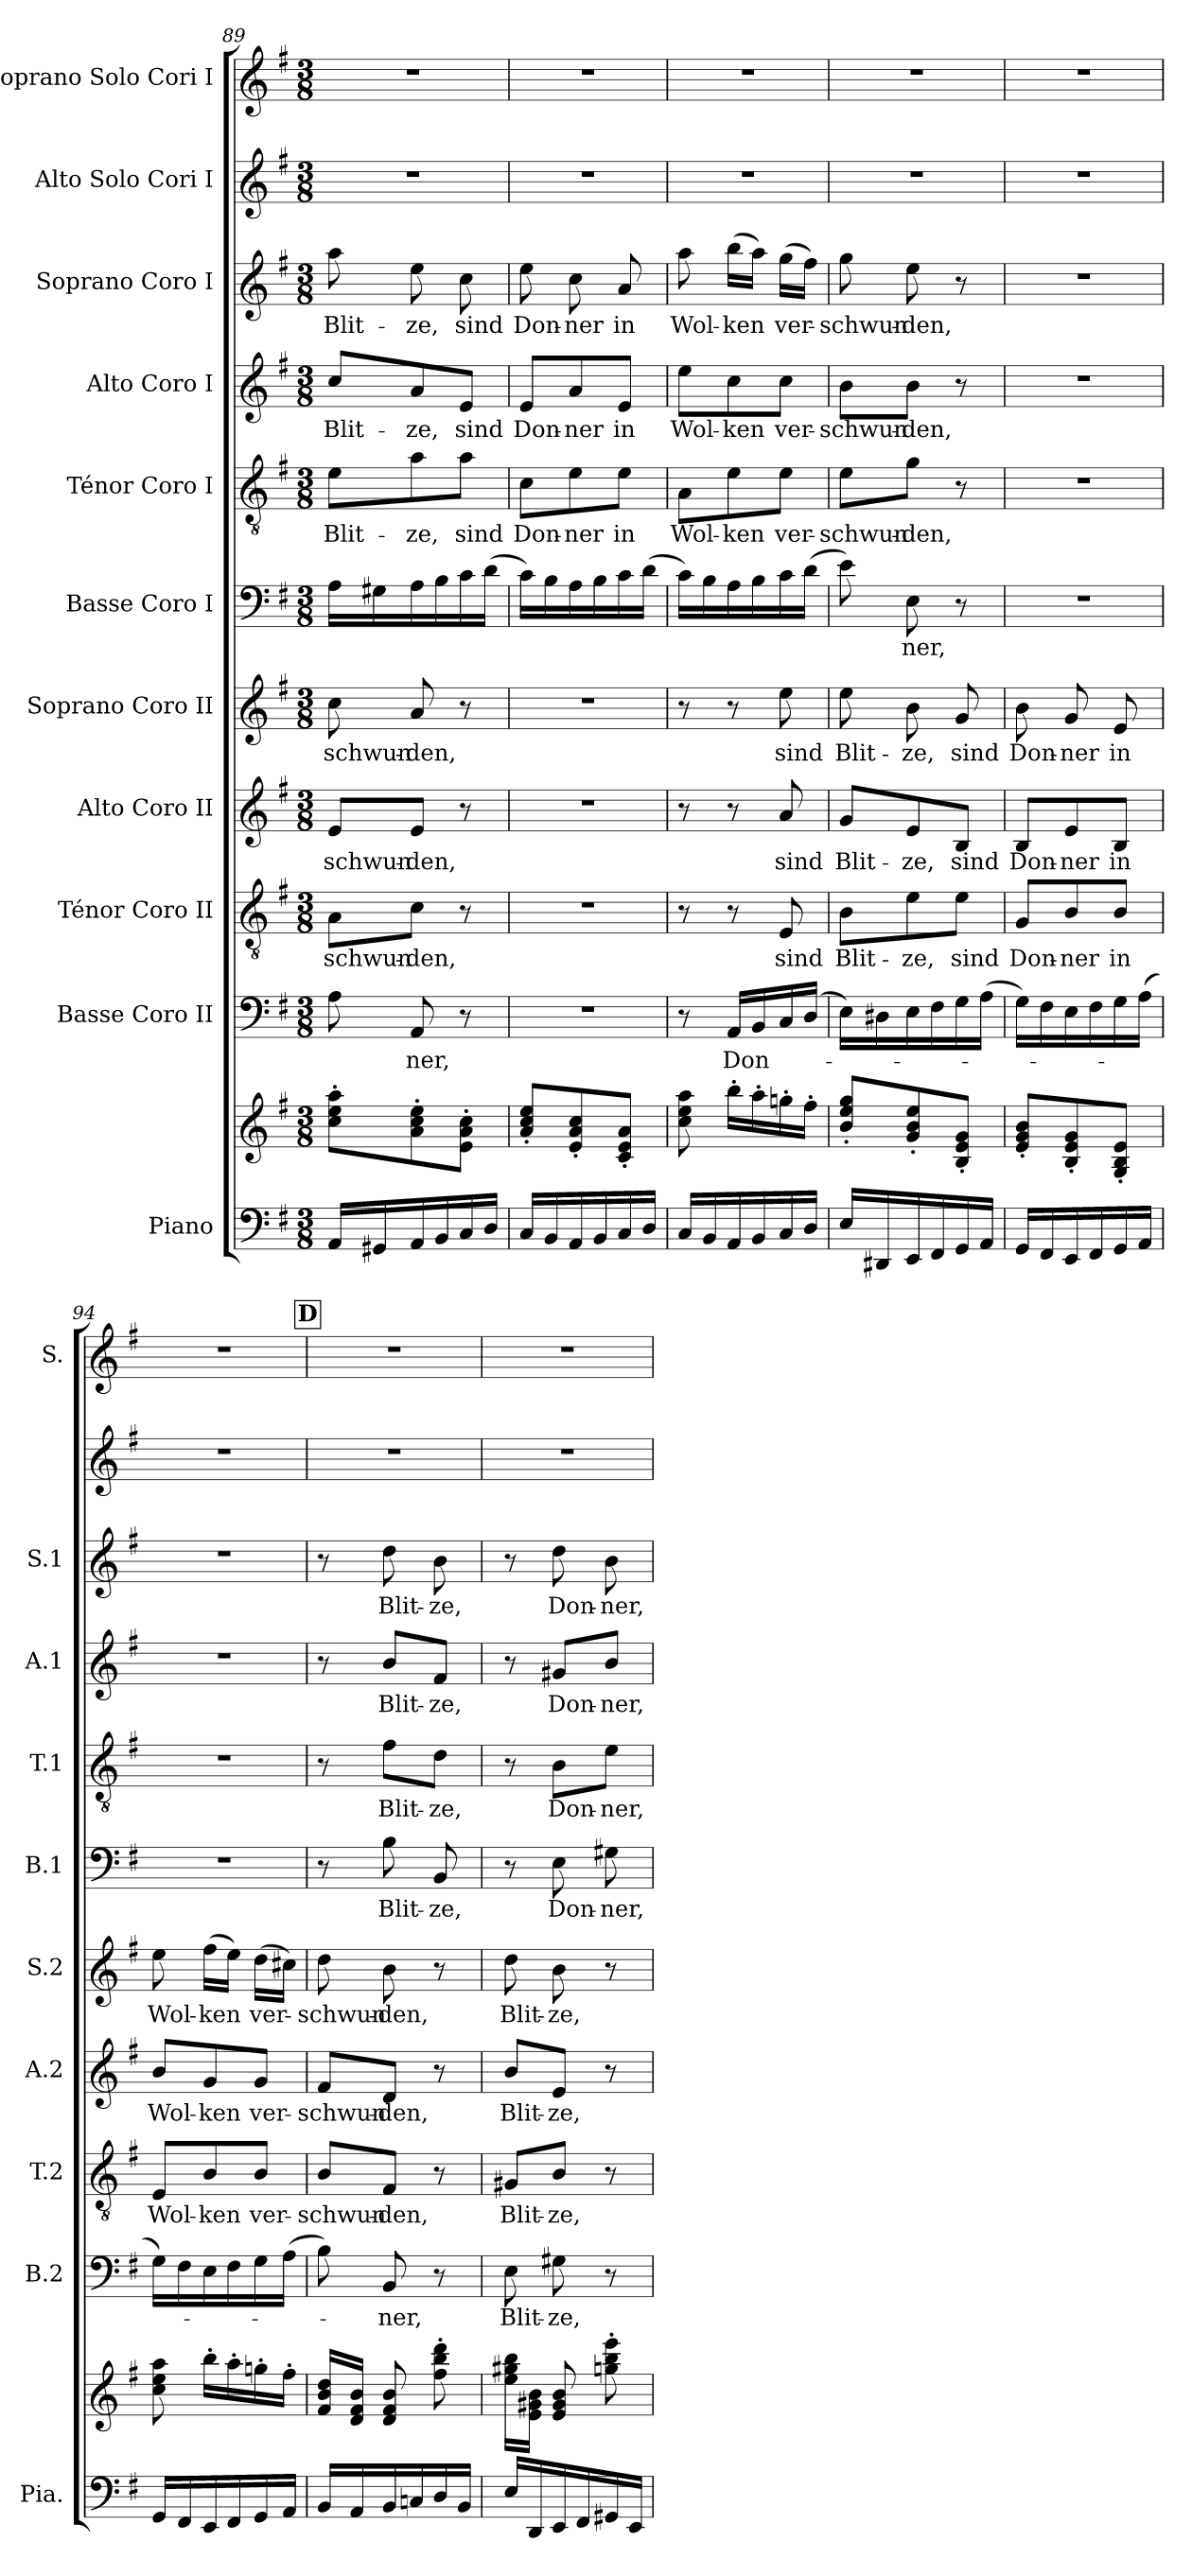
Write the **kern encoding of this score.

**kern	**kern	**kern	**text	**kern	**text	**kern	**text	**kern	**text	**kern	**text	**kern	**text	**kern	**text	**kern	**text	**kern	**kern
*part11	*part11	*part10	*part10	*part9	*part9	*part8	*part8	*part7	*part7	*part6	*part6	*part5	*part5	*part4	*part4	*part3	*part3	*part2	*part1
*staff12	*staff11	*staff10	*staff10	*staff9	*staff9	*staff8	*staff8	*staff7	*staff7	*staff6	*staff6	*staff5	*staff5	*staff4	*staff4	*staff3	*staff3	*staff2	*staff1
*I"Piano	*	*I"Basse Coro II	*	*I"Ténor Coro II	*	*I"Alto Coro II	*	*I"Soprano Coro II	*	*I"Basse Coro I	*	*I"Ténor Coro I	*	*I"Alto Coro I	*	*I"Soprano Coro I	*	*I"Alto Solo Cori I	*I"Soprano Solo Cori I
*I'Pia.	*	*I'B.2	*	*I'T.2	*	*I'A.2	*	*I'S.2	*	*I'B.1	*	*I'T.1	*	*I'A.1	*	*I'S.1	*	*	*I'S.
*clefF4	*clefG2	*clefF4	*	*clefGv2	*	*clefG2	*	*clefG2	*	*clefF4	*	*clefGv2	*	*clefG2	*	*clefG2	*	*clefG2	*clefG2
*k[f#]	*k[f#]	*k[f#]	*	*k[f#]	*	*k[f#]	*	*k[f#]	*	*k[f#]	*	*k[f#]	*	*k[f#]	*	*k[f#]	*	*k[f#]	*k[f#]
*M3/8	*M3/8	*M3/8	*	*M3/8	*	*M3/8	*	*M3/8	*	*M3/8	*	*M3/8	*	*M3/8	*	*M3/8	*	*M3/8	*M3/8
=89	=89	=89	=89	=89	=89	=89	=89	=89	=89	=89	=89	=89	=89	=89	=89	=89	=89	=89	=89
!	!	!	!	!	!LO:LY:b	!	!LO:LY:b	!	!LO:LY:b	!	!	!	!LO:LY:b	!	!LO:LY:b	!	!LO:LY:b	!	!
16AA/LL	8cc\' 8ee\' 8aa\'L	8A!\	.	8A!\L	-schwun-	8e!/L	-schwun-	8cc!\	-schwun-	16A!\LL	.	8e!\L	Blit-	8cc!/L	Blit-	8aa!\	Blit-	4.r	4.r
16GG#X/	.	.	.	.	.	.	.	.	.	16G#X!\	.	.	.	.	.	.	.	.	.
!	!	!	!LO:LY:b	!	!LO:LY:b	!	!LO:LY:b	!	!LO:LY:b	!	!	!	!LO:LY:b	!	!LO:LY:b	!	!LO:LY:b	!	!
16AA/	8a\' 8cc\' 8ee\'	8AA!/	-ner,	8c!\J	-den,	8e!/J	-den,	8a!/	-den,	16A!\	.	8a!\	-ze,	8a!/	-ze,	8ee!\	-ze,	.	.
16BB/	.	.	.	.	.	.	.	.	.	16B!\	.	.	.	.	.	.	.	.	.
!	!	!	!	!	!	!	!	!	!	!	!	!	!LO:LY:b	!	!LO:LY:b	!	!LO:LY:b	!	!
16C/	8e\' 8a\' 8cc\'J	8r	.	8r	.	8r	.	8r	.	16c!\	.	8a!\J	sind	8e!/J	sind	8cc!\	sind	.	.
16D/JJ	.	.	.	.	.	.	.	.	.	(16d!\JJ	.	.	.	.	.	.	.	.	.
=90	=90	=90	=90	=90	=90	=90	=90	=90	=90	=90	=90	=90	=90	=90	=90	=90	=90	=90	=90
!	!	!	!	!	!	!	!	!	!	!	!	!	!LO:LY:b	!	!LO:LY:b	!	!LO:LY:b	!	!
16C/LL	8a/' 8cc/' 8ee/'L	4.r	.	4.r	.	4.r	.	4.r	.	16c!\LL)	.	8c!\L	Don-	8e!/L	Don-	8ee!\	Don-	4.r	4.r
16BB/	.	.	.	.	.	.	.	.	.	16B!\	.	.	.	.	.	.	.	.	.
!	!	!	!	!	!	!	!	!	!	!	!	!	!LO:LY:b	!	!LO:LY:b	!	!LO:LY:b	!	!
16AA/	8e/' 8a/' 8cc/'	.	.	.	.	.	.	.	.	16A!\	.	8e!\	-ner	8a!/	-ner	8cc!\	-ner	.	.
16BB/	.	.	.	.	.	.	.	.	.	16B!\	.	.	.	.	.	.	.	.	.
!	!	!	!	!	!	!	!	!	!	!	!	!	!LO:LY:b	!	!LO:LY:b	!	!LO:LY:b	!	!
16C/	8c/' 8e/' 8a/'J	.	.	.	.	.	.	.	.	16c!\	.	8e!\J	in	8e!/J	in	8a!/	in	.	.
16D/JJ	.	.	.	.	.	.	.	.	.	(16d!\JJ	.	.	.	.	.	.	.	.	.
!!LO:PB:g=z
=91	=91	=91	=91	=91	=91	=91	=91	=91	=91	=91	=91	=91	=91	=91	=91	=91	=91	=91	=91
!	!	!	!	!	!	!	!	!	!	!	!	!	!LO:LY:b	!	!LO:LY:b	!	!LO:LY:b	!	!
16C/LL	8cc\ 8ee\ 8aa\	8r	.	8r	.	8r	.	8r	.	16c!\LL)	.	8A!\L	Wol-	8ee!\L	Wol-	8aa!\	Wol-	4.r	4.r
16BB/	.	.	.	.	.	.	.	.	.	16B!\	.	.	.	.	.	.	.	.	.
!	!	!	!LO:LY:b	!	!	!	!	!	!	!	!	!	!LO:LY:b	!	!LO:LY:b	!	!LO:LY:b	!	!
16AA/	16bb'\LL	16AA!/LL	Don-	8r	.	8r	.	8r	.	16A!\	.	8e!\	-ken	8cc!\	-ken	(16bb!\LL	-ken	.	.
16BB/	16aa'\	16BB!/	.	.	.	.	.	.	.	16B!\	.	.	.	.	.	16aa!\JJ)	.	.	.
!	!	!	!	!	!LO:LY:b	!	!LO:LY:b	!	!LO:LY:b	!	!	!	!LO:LY:b	!	!LO:LY:b	!	!LO:LY:b	!	!
16C/	16ggn'\	16C!/	.	8E!/	sind	8a!/	sind	8ee!\	sind	16c!\	.	8e!\J	ver-	8cc!\J	ver-	(16gg!\LL	ver-	.	.
16D/JJ	16ff#'\JJ	(16D!/JJ	.	.	.	.	.	.	.	(16d!\JJ	.	.	.	.	.	16ff#!\JJ)	.	.	.
=92	=92	=92	=92	=92	=92	=92	=92	=92	=92	=92	=92	=92	=92	=92	=92	=92	=92	=92	=92
!	!	!	!	!	!LO:LY:b	!	!LO:LY:b	!	!LO:LY:b	!	!	!	!LO:LY:b	!	!LO:LY:b	!	!LO:LY:b	!	!
16E/LL	8b/' 8ee/' 8gg/'L	16E!\LL)	.	8B!\L	Blit-	8g!/L	Blit-	8ee!\	Blit-	8e!\)	.	8e!\L	-schwun-	8b!\L	-schwun-	8gg!\	-schwun-	4.r	4.r
16DD#X/	.	16D#X!\	.	.	.	.	.	.	.	.	.	.	.	.	.	.	.	.	.
!	!	!	!	!	!LO:LY:b	!	!LO:LY:b	!	!LO:LY:b	!	!LO:LY:b	!	!LO:LY:b	!	!LO:LY:b	!	!LO:LY:b	!	!
16EE/	8g/' 8b/' 8ee/'	16E!\	.	8e!\	-ze,	8e!/	-ze,	8b!\	-ze,	8E!\	-ner,	8g!\J	-den,	8b!\J	-den,	8ee!\	-den,	.	.
16FF#/	.	16F#!\	.	.	.	.	.	.	.	.	.	.	.	.	.	.	.	.	.
!	!	!	!	!	!LO:LY:b	!	!LO:LY:b	!	!LO:LY:b	!	!	!	!	!	!	!	!	!	!
16GG/	8B/' 8e/' 8g/'J	16G!\	.	8e!\J	sind	8B!/J	sind	8g!/	sind	8r	.	8r	.	8r	.	8r	.	.	.
16AA/JJ	.	(16A!\JJ	.	.	.	.	.	.	.	.	.	.	.	.	.	.	.	.	.
!!LO:PB:g=z
=93	=93	=93	=93	=93	=93	=93	=93	=93	=93	=93	=93	=93	=93	=93	=93	=93	=93	=93	=93
!	!	!	!	!	!LO:LY:b	!	!LO:LY:b	!	!LO:LY:b	!	!	!	!	!	!	!	!	!	!
16GG/LL	8e/' 8g/' 8b/'L	16G!\LL)	.	8G!/L	Don-	8B!/L	Don-	8b!\	Don-	4.r	.	4.r	.	4.r	.	4.r	.	4.r	4.r
16FF#/	.	16F#!\	.	.	.	.	.	.	.	.	.	.	.	.	.	.	.	.	.
!	!	!	!	!	!LO:LY:b	!	!LO:LY:b	!	!LO:LY:b	!	!	!	!	!	!	!	!	!	!
16EE/	8B/' 8e/' 8g/'	16E!\	.	8B!/	-ner	8e!/	-ner	8g!/	-ner	.	.	.	.	.	.	.	.	.	.
16FF#/	.	16F#!\	.	.	.	.	.	.	.	.	.	.	.	.	.	.	.	.	.
!	!	!	!	!	!LO:LY:b	!	!LO:LY:b	!	!LO:LY:b	!	!	!	!	!	!	!	!	!	!
16GG/	8G/' 8B/' 8e/'J	16G!\	.	8B!/J	in	8B!/J	in	8e!/	in	.	.	.	.	.	.	.	.	.	.
16AA/JJ	.	(16A!\JJ	.	.	.	.	.	.	.	.	.	.	.	.	.	.	.	.	.
=94	=94	=94	=94	=94	=94	=94	=94	=94	=94	=94	=94	=94	=94	=94	=94	=94	=94	=94	=94
!	!	!	!	!	!LO:LY:b	!	!LO:LY:b	!	!LO:LY:b	!	!	!	!	!	!	!	!	!	!
16GG/LL	8cc\ 8ee\ 8aa\	16G!\LL)	.	8E!/L	Wol-	8b!/L	Wol-	8ee!\	Wol-	4.r	.	4.r	.	4.r	.	4.r	.	4.r	4.r
16FF#/	.	16F#!\	.	.	.	.	.	.	.	.	.	.	.	.	.	.	.	.	.
!	!	!	!	!	!LO:LY:b	!	!LO:LY:b	!	!LO:LY:b	!	!	!	!	!	!	!	!	!	!
16EE/	16bb'\LL	16E!\	.	8B!/	-ken	8g!/	-ken	(16ff#!\LL	-ken	.	.	.	.	.	.	.	.	.	.
16FF#/	16aa'\	16F#!\	.	.	.	.	.	16ee!\JJ)	.	.	.	.	.	.	.	.	.	.	.
!	!	!	!	!	!LO:LY:b	!	!LO:LY:b	!	!LO:LY:b	!	!	!	!	!	!	!	!	!	!
16GG/	16ggn'\	16G!\	.	8B!/J	ver-	8g!/J	ver-	(16dd!\LL	ver-	.	.	.	.	.	.	.	.	.	.
16AA/JJ	16ff#'\JJ	(16A!\JJ	.	.	.	.	.	16cc#X!\JJ)	.	.	.	.	.	.	.	.	.	.	.
!!LO:REH:place=s1:a:B:fs=14:t=D
=95	=95	=95	=95	=95	=95	=95	=95	=95	=95	=95	=95	=95	=95	=95	=95	=95	=95	=95	=95
!	!	!	!	!	!LO:LY:b	!	!LO:LY:b	!	!LO:LY:b	!	!	!	!	!	!	!	!	!	!
16BB/LL	16f#/ 16b/ 16dd/LL	8B!\)	.	8B!/L	-schwun-	8f#!/L	-schwun-	8dd!\	-schwun-	8r	.	8r	.	8r	.	8r	.	4.r	4.r
16AA/	16d/ 16f#/ 16b/JJ	.	.	.	.	.	.	.	.	.	.	.	.	.	.	.	.	.	.
!	!	!	!LO:LY:b	!	!LO:LY:b	!	!LO:LY:b	!	!LO:LY:b	!	!LO:LY:b	!	!LO:LY:b	!	!LO:LY:b	!	!LO:LY:b	!	!
16BB/	8d/ 8f#/ 8b/	8BB!/	-ner,	8F#!/J	-den,	8d!/J	-den,	8b!\	-den,	8B!\	Blit-	8f#!\L	Blit-	8b!/L	Blit-	8dd!\	Blit-	.	.
16Cn/	.	.	.	.	.	.	.	.	.	.	.	.	.	.	.	.	.	.	.
!	!	!	!	!	!	!	!	!	!	!	!LO:LY:b	!	!LO:LY:b	!	!LO:LY:b	!	!LO:LY:b	!	!
16D/	8ff#\' 8bb\' 8ddd\'	8r	.	8r	.	8r	.	8r	.	8BB!/	-ze,	8d!\J	-ze,	8f#!/J	-ze,	8b!\	-ze,	.	.
16BB/JJ	.	.	.	.	.	.	.	.	.	.	.	.	.	.	.	.	.	.	.
=96	=96	=96	=96	=96	=96	=96	=96	=96	=96	=96	=96	=96	=96	=96	=96	=96	=96	=96	=96
!	!	!	!LO:LY:b	!	!LO:LY:b	!	!LO:LY:b	!	!LO:LY:b	!	!	!	!	!	!	!	!	!	!
16E/LL	16ee\ 16gg#X\ 16bb\LL	8E!\	Blit-	8G#X!/L	Blit-	8b!/L	Blit-	8dd!\	Blit-	8r	.	8r	.	8r	.	8r	.	4.r	4.r
16DD/	16e\ 16g#X\ 16b\JJ	.	.	.	.	.	.	.	.	.	.	.	.	.	.	.	.	.	.
!	!	!	!LO:LY:b	!	!LO:LY:b	!	!LO:LY:b	!	!LO:LY:b	!	!LO:LY:b	!	!LO:LY:b	!	!LO:LY:b	!	!LO:LY:b	!	!
16EE/	8e/ 8g#/ 8b/	8G#X!\	-ze,	8B!/J	-ze,	8e!/J	-ze,	8b!\	-ze,	8E!\	Don-	8B!\L	Don-	8g#X!/L	Don-	8dd!\	Don-	.	.
16FF#/	.	.	.	.	.	.	.	.	.	.	.	.	.	.	.	.	.	.	.
!	!	!	!	!	!	!	!	!	!	!	!LO:LY:b	!	!LO:LY:b	!	!LO:LY:b	!	!LO:LY:b	!	!
16GG#X/	8ggn\' 8bb\' 8eee\'	8r	.	8r	.	8r	.	8r	.	8G#X!\	-ner,	8e!\J	-ner,	8b!/J	-ner,	8b!\	-ner,	.	.
16EE/JJ	.	.	.	.	.	.	.	.	.	.	.	.	.	.	.	.	.	.	.
=	=	=	=	=	=	=	=	=	=	=	=	=	=	=	=	=	=	=	=
*-	*-	*-	*-	*-	*-	*-	*-	*-	*-	*-	*-	*-	*-	*-	*-	*-	*-	*-	*-
